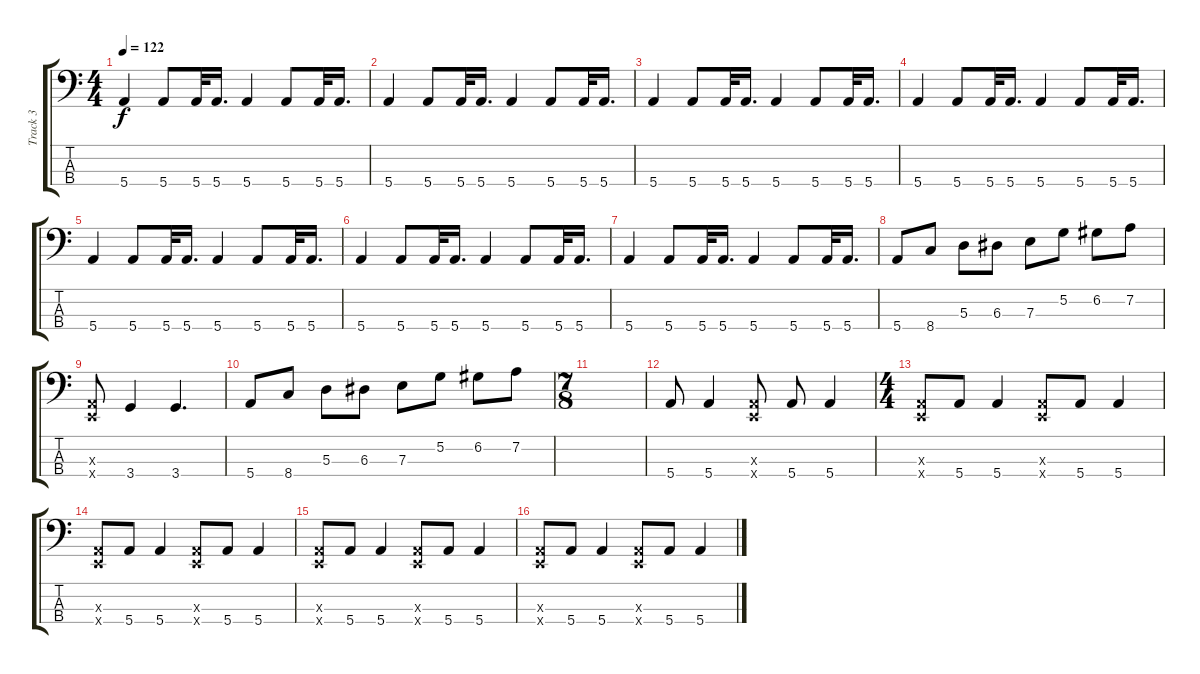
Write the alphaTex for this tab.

\track ("Track 3" "Track 3") {instrument electricbassfinger}
\staff {score tabs}
\tuning (G2 D2 A1 E1) {hide}
\ts (4 4)
\tempo 122
\clef f4
\ks c
5.4.4{dy f} 5.4.8 5.4.32 5.4.16{d} 5.4.4 5.4.8 5.4.32 5.4.16{d} |
5.4.4 5.4.8 5.4.32 5.4.16{d} 5.4.4 5.4.8 5.4.32 5.4.16{d} |
5.4.4 5.4.8 5.4.32 5.4.16{d} 5.4.4 5.4.8 5.4.32 5.4.16{d} |
5.4.4 5.4.8 5.4.32 5.4.16{d} 5.4.4 5.4.8 5.4.32 5.4.16{d} |
5.4.4 5.4.8 5.4.32 5.4.16{d} 5.4.4 5.4.8 5.4.32 5.4.16{d} |
5.4.4 5.4.8 5.4.32 5.4.16{d} 5.4.4 5.4.8 5.4.32 5.4.16{d} |
5.4.4 5.4.8 5.4.32 5.4.16{d} 5.4.4 5.4.8 5.4.32 5.4.16{d} |
5.4.8 8.4.8 5.3.8 6.3.8 7.3.8 5.2.8 6.2.8 7.2.8 |
(0.3{x} 0.4{x}).8 3.4.4 3.4.4{d} |
5.4.8 8.4.8 5.3.8 6.3.8 7.3.8 5.2.8 6.2.8 7.2.8 |
\ts (7 8)
|
5.4.8 5.4.4 (0.3{x} 0.4{x}).8 5.4.8 5.4.4 |
\ts (4 4)
(0.3{x} 0.4{x}).8 5.4.8 5.4.4 (0.3{x} 0.4{x}).8 5.4.8 5.4.4 |
(0.3{x} 0.4{x}).8 5.4.8 5.4.4 (0.3{x} 0.4{x}).8 5.4.8 5.4.4 |
(0.3{x} 0.4{x}).8 5.4.8 5.4.4 (0.3{x} 0.4{x}).8 5.4.8 5.4.4 |
(0.3{x} 0.4{x}).8 5.4.8 5.4.4 (0.3{x} 0.4{x}).8 5.4.8 5.4.4
